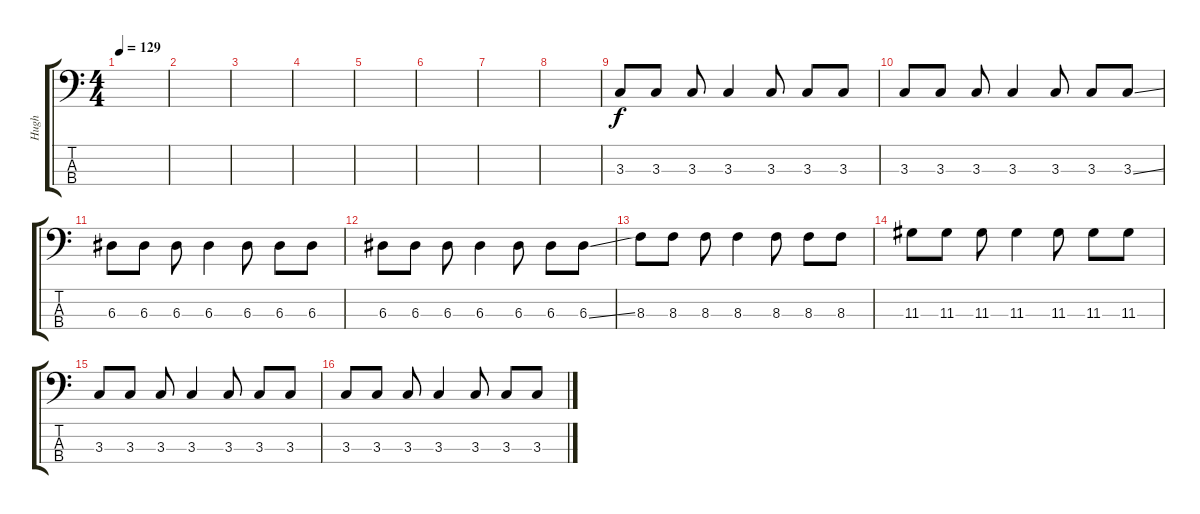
\track ("Hugh" "Hugh") {instrument electricbassfinger}
\staff {score tabs}
\tuning (G2 D2 A1 E1) {hide}
\ts (4 4)
\tempo 129
\clef f4
\ks c
|
|
|
|
|
|
|
|
3.3.8 3.3.8 3.3.8 3.3.4 3.3.8 3.3.8 3.3.8 |
3.3.8 3.3.8 3.3.8 3.3.4 3.3.8 3.3.8 3.3{ss}.8 |
6.3.8 6.3.8 6.3.8 6.3.4 6.3.8 6.3.8 6.3.8 |
6.3.8 6.3.8 6.3.8 6.3.4 6.3.8 6.3.8 6.3{ss}.8 |
8.3.8 8.3.8 8.3.8 8.3.4 8.3.8 8.3.8 8.3.8 |
11.3.8 11.3.8 11.3.8 11.3.4 11.3.8 11.3.8 11.3.8 |
3.3.8 3.3.8 3.3.8 3.3.4 3.3.8 3.3.8 3.3.8 |
3.3.8 3.3.8 3.3.8 3.3.4 3.3.8 3.3.8 3.3{ss}.8
